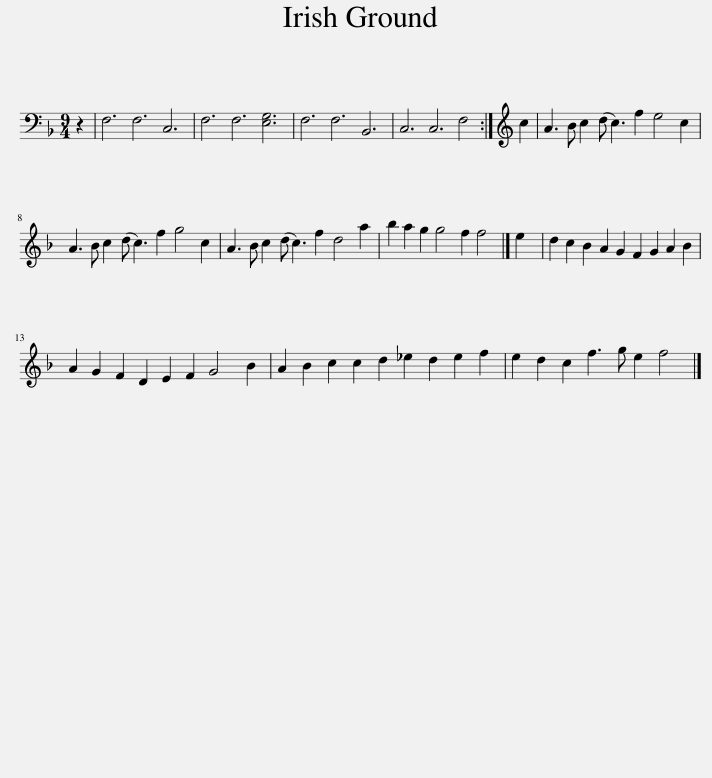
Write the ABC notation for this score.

X:1
L:1/8
M:9/4
I:linebreak $
K:F
V:1 bass
V:1
 z2 | F,6 F,6 C,6 | F,6 F,6 [E,G,]6 | F,6 F,6 B,,6 | C,6 C,6 F,4 :| %5
 c2 | A3 B c2 (d c3) f2 e4 c2 |$ A3 B c2 (d c3) f2 g4 c2 | A3 B c2 (d c3) f2 d4 a2 | b2 a2 g2 g4 f2 f4 |] %10
 e2 | d2 c2 B2 A2 G2 F2 G2 A2 B2 |$ A2 G2 F2 D2 E2 F2 G4 B2 | A2 B2 c2 c2 d2 _e2 d2 e2 f2 | e2 d2 c2 f3 g e2 f4 |] %15
